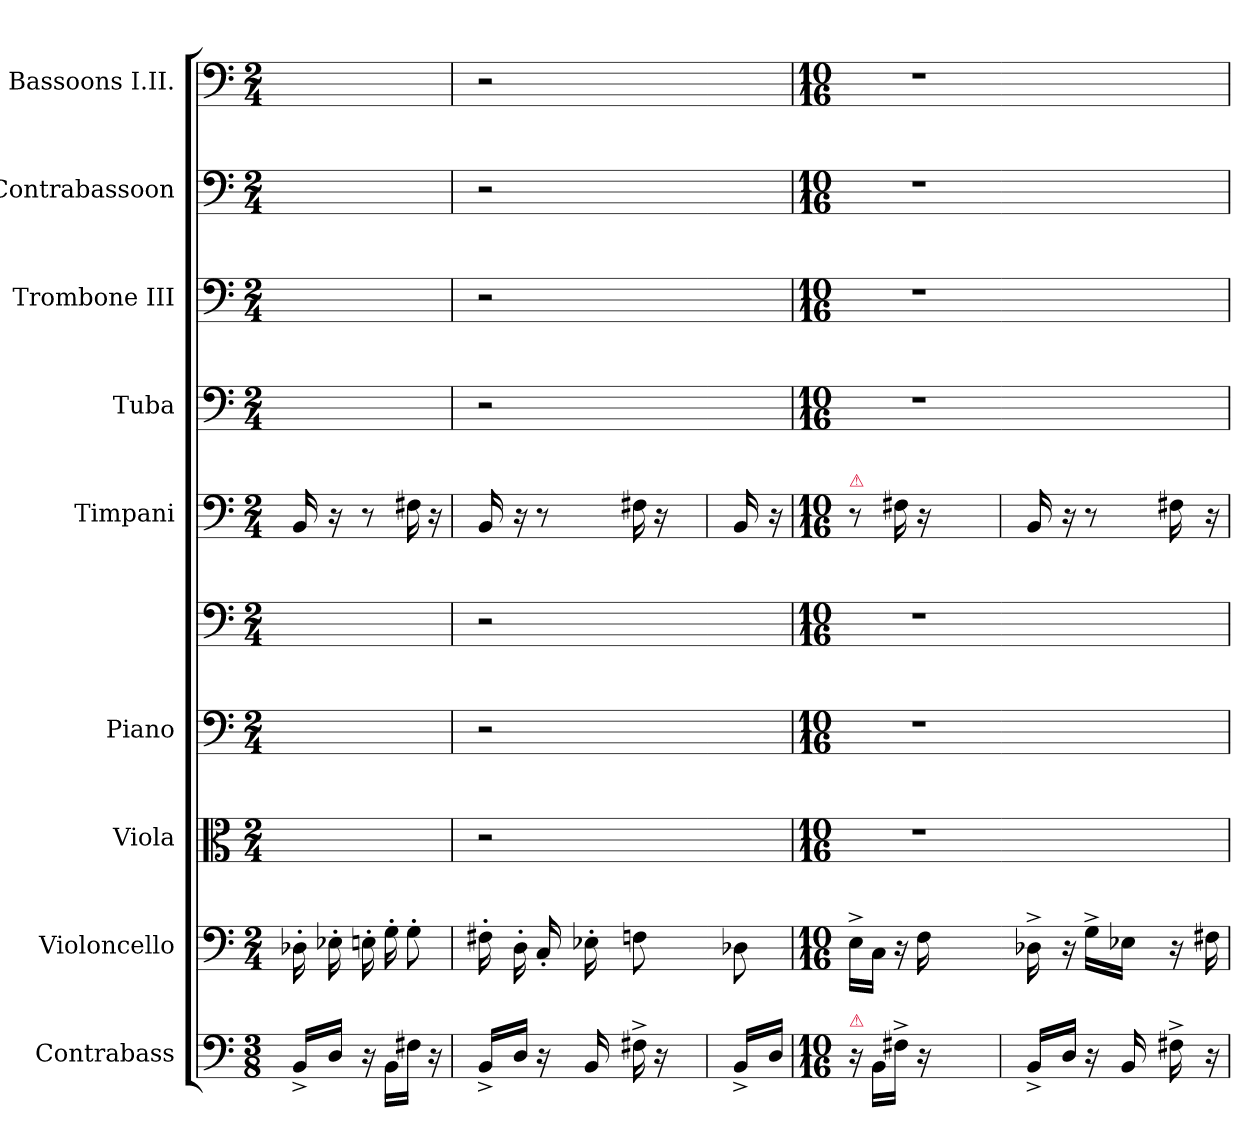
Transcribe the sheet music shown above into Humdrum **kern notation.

**kern	**kern	**kern	**kern	**kern	**kern	**kern	**kern	**kern	**kern
*part9	*part8	*part7	*part6	*part6	*part5	*part4	*part3	*part2	*part1
*staff10	*staff9	*staff8	*staff7	*staff6	*staff5	*staff4	*staff3	*staff2	*staff1
*I"Contrabass	*I"Violoncello	*I"Viola	*I"Piano	*	*I"Timpani	*I"Tuba	*I"Trombone III	*I"Contrabassoon	*I"Bassoons I.II.
*I'Cb.	*I'Vc.	*I'Vla.	*I'Pno.	*	*I'Timp.	*I'Tba.	*I'Tbn.	*I'Cbsn.	*I'Bsn.
*clefF4	*clefF4	*clefC3	*clefF4	*clefF4	*clefF4	*clefF4	*clefF4	*clefF4	*clefF4
*k[]	*k[]	*k[]	*k[]	*k[]	*k[]	*k[]	*k[]	*k[]	*k[]
*M3/8	*M2/4	*M2/4	*M2/4	*M2/4	*M2/4	*M2/4	*M2/4	*M2/4	*M2/4
=	=	=	=	=	=	=	=	=	=
16BB^LL	16D-X'	4.ryy	4.ryy	4.ryy	16BB	4.ryy	4.ryy	4.ryy	4.ryy
16DJJ	16E-X'	.	.	.	16r	.	.	.	.
16r	16En'	.	.	.	8r	.	.	.	.
16BBLL	16G'	.	.	.	.	.	.	.	.
16F#XJJ	8G'	.	.	.	16F#X	.	.	.	.
16r	.	.	.	.	16r	.	.	.	.
=	=	=	=	=	=	=	=	=	=
16BB^LL	16F#X'	2r	2r	2r	16BB	2r	2r	2r	2r
16DJJ	16D'	.	.	.	16r	.	.	.	.
16r	16C'	.	.	.	8r	.	.	.	.
16BB	16E-X'	.	.	.	.	.	.	.	.
16F#X^	8Fn	.	.	.	16F#X	.	.	.	.
16r	.	.	.	.	16r	.	.	.	.
8ryy	8ryy	.	.	.	8ryy	.	.	.	.
=	=-	=-	=-	=-	=	=-	=-	=-	=-
16BB^LL	8D-X	8ryy	8ryy	8ryy	16BB	8ryy	8ryy	8ryy	8ryy
16DJJ	.	.	.	.	16r	.	.	.	.
=	=	=	=	=	=	=	=	=	=
*M10/16	*M10/16	*M10/16	*M10/16	*M10/16	*M10/16	*M10/16	*M10/16	*M10/16	*M10/16
!	!	!	!	!	!LO:TX:a:color=crimson:t=⚠	!	!	!	!
!LO:TX:a:color=crimson:t=⚠	!	!	!	!	!	!	!	!	!
16r	16E^LL	8%5r	8%5r	8%5r	8r	8%5r	8%5r	8%5r	8%5r
16BBLL	16CJJ	.	.	.	.	.	.	.	.
16F#X^JJ	16r	.	.	.	16F#X	.	.	.	.
16r	16F	.	.	.	16r	.	.	.	.
4.ryy	4.ryy	.	.	.	4.ryy	.	.	.	.
=	=-	=-	=-	=-	=	=-	=-	=-	=-
16BB^LL	16D-X^	4.ryy	4.ryy	4.ryy	16BB	4.ryy	4.ryy	4.ryy	4.ryy
16DJJ	16r	.	.	.	16r	.	.	.	.
16r	16G^LL	.	.	.	8r	.	.	.	.
16BB	16E-XJJ	.	.	.	.	.	.	.	.
16F#X^	16r	.	.	.	16F#X	.	.	.	.
16r	16F#X	.	.	.	16r	.	.	.	.
=	=	=	=	=	=	=	=	=	=
*-	*-	*-	*-	*-	*-	*-	*-	*-	*-
